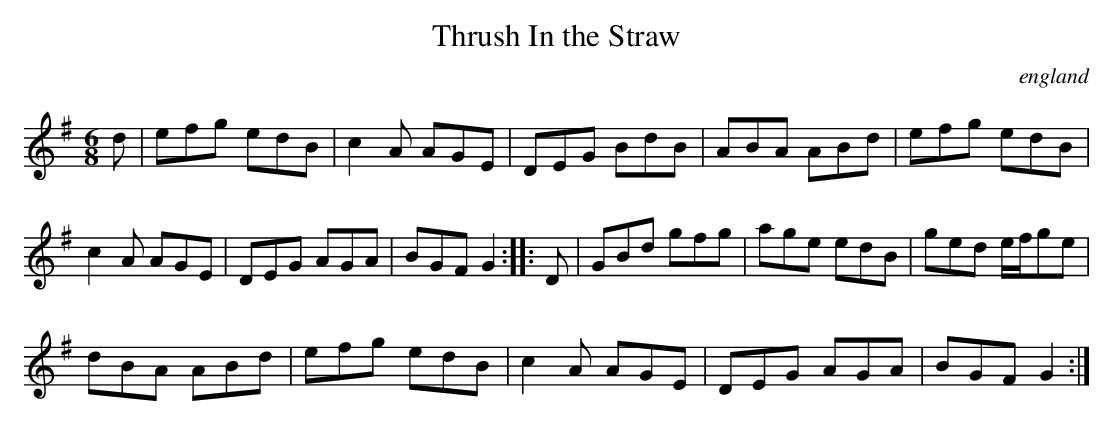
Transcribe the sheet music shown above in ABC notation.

X:1
T:Thrush In the Straw
O:england
M:6/8
L:1/8
K:G
d|efg edB|c2 A AGE|DEG BdB|ABA ABd|efg edB|
c2 A AGE|DEG AGA|BGF G2::D|GBd gfg|age edB|ged e/f/ge|
dBA ABd|efg edB|c2 A AGE|DEG AGA|BGF G2:|]
